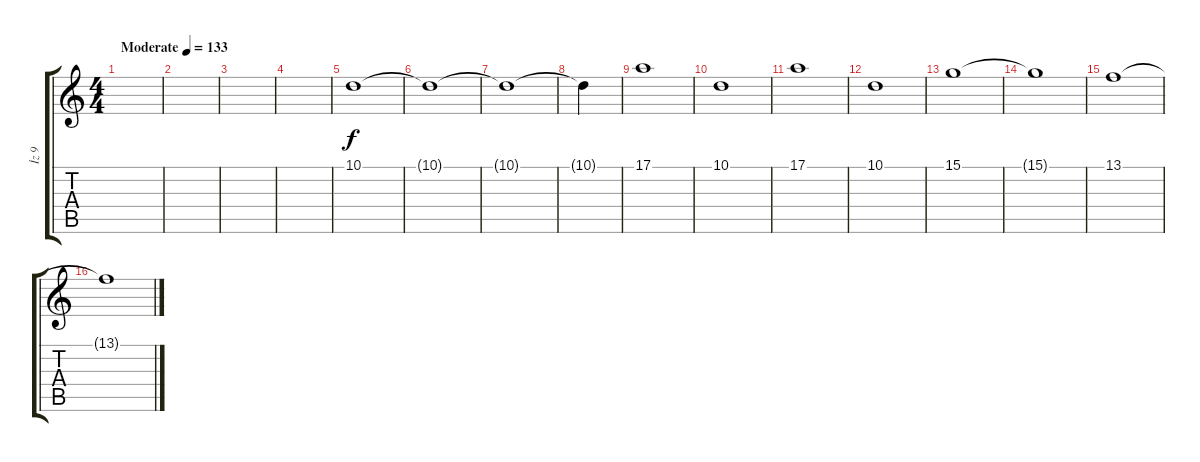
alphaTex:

\track ("İz 9" "İz 9") {instrument pad2warm}
\staff {score tabs}
\tuning (E4 B3 G3 D3 A2 E2) {hide}
\ts (4 4)
\tempo (133 "Moderate")
\clef g2
\ks c
|
|
|
|
10.1.1 |
10.1{t}.1 |
10.1{t}.1 |
10.1{t}.4 |
17.1.1 |
10.1.1 |
17.1.1 |
10.1.1 |
15.1.1 |
15.1{t}.1 |
13.1.1 |
13.1{t}.1
